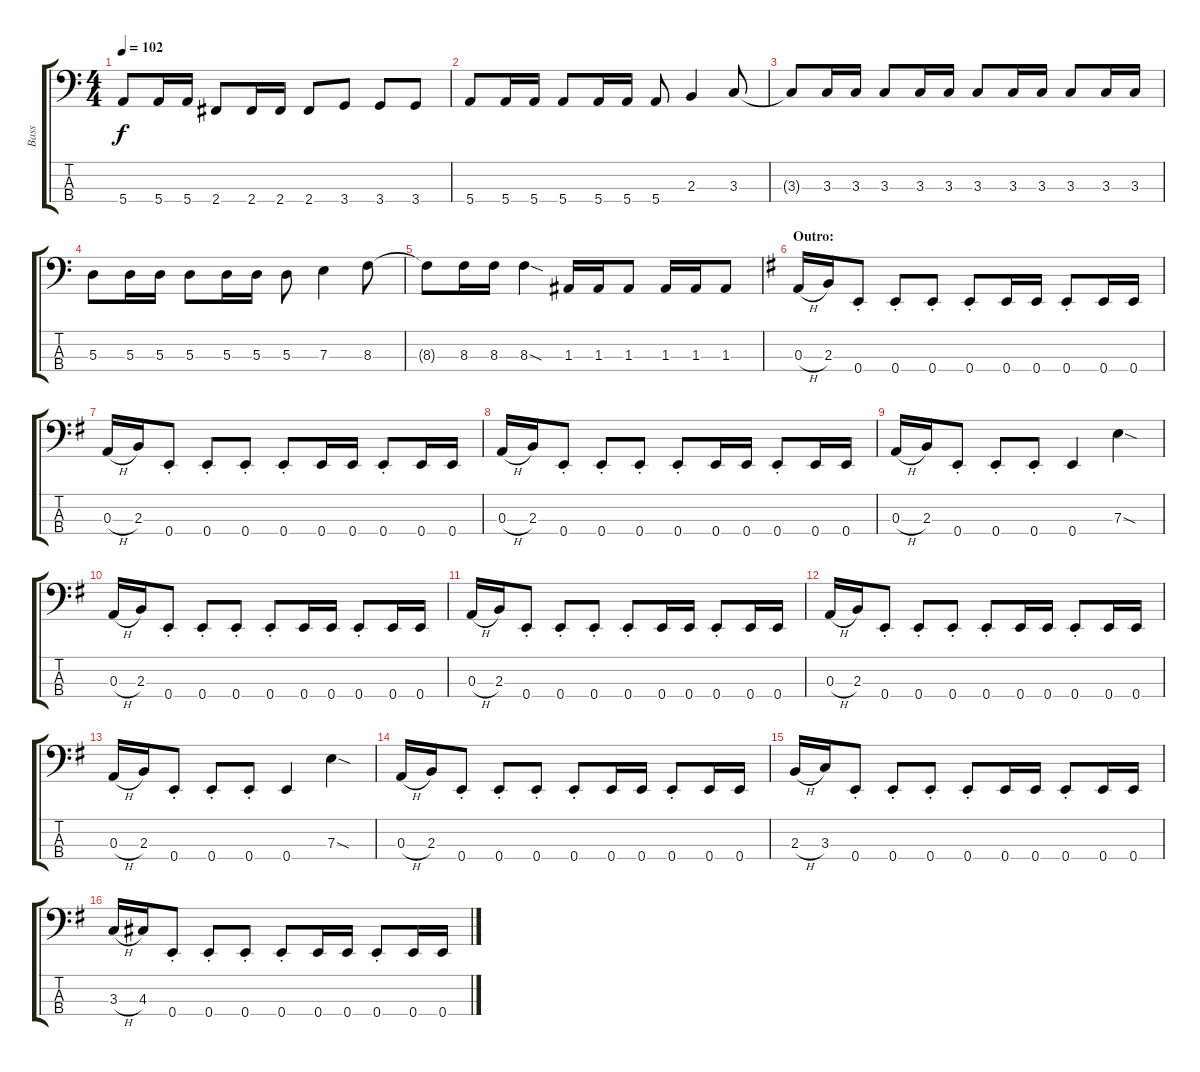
\track ("Bass" "Bass") {instrument electricbassfinger}
\staff {score tabs}
\tuning (G2 D2 A1 E1) {hide}
\ts (4 4)
\tempo 102
\clef f4
\ks c
5.4.8{dy f} 5.4.16 5.4.16 2.4.8 2.4.16 2.4.16 2.4.8 3.4.8 3.4.8 3.4.8 |
5.4.8 5.4.16 5.4.16 5.4.8 5.4.16 5.4.16 5.4.8 2.3.4 3.3.8 |
3.3{t}.8 3.3.16 3.3.16 3.3.8 3.3.16 3.3.16 3.3.8 3.3.16 3.3.16 3.3.8 3.3.16 3.3.16 |
5.3.8 5.3.16 5.3.16 5.3.8 5.3.16 5.3.16 5.3.8 7.3.4 8.3.8 |
8.3{t}.8 8.3.16 8.3.16 8.3{sod}.4 1.3.16 1.3.16 1.3.8 1.3.16 1.3.16 1.3.8 |
\section ("" "Outro:")
\ks g
0.3{h}.16 2.3.16 0.4{st}.8 0.4{st}.8 0.4{st}.8 0.4{st}.8 0.4.16 0.4.16 0.4{st}.8 0.4.16 0.4.16 |
0.3{h}.16 2.3.16 0.4{st}.8 0.4{st}.8 0.4{st}.8 0.4{st}.8 0.4.16 0.4.16 0.4{st}.8 0.4.16 0.4.16 |
0.3{h}.16 2.3.16 0.4{st}.8 0.4{st}.8 0.4{st}.8 0.4{st}.8 0.4.16 0.4.16 0.4{st}.8 0.4.16 0.4.16 |
0.3{h}.16 2.3.16 0.4{st}.8 0.4{st}.8 0.4{st}.8 0.4.4 7.3{sod}.4 |
0.3{h}.16 2.3.16 0.4{st}.8 0.4{st}.8 0.4{st}.8 0.4{st}.8 0.4.16 0.4.16 0.4{st}.8 0.4.16 0.4.16 |
0.3{h}.16 2.3.16 0.4{st}.8 0.4{st}.8 0.4{st}.8 0.4{st}.8 0.4.16 0.4.16 0.4{st}.8 0.4.16 0.4.16 |
0.3{h}.16 2.3.16 0.4{st}.8 0.4{st}.8 0.4{st}.8 0.4{st}.8 0.4.16 0.4.16 0.4{st}.8 0.4.16 0.4.16 |
0.3{h}.16 2.3.16 0.4{st}.8 0.4{st}.8 0.4{st}.8 0.4.4 7.3{sod}.4 |
0.3{h}.16 2.3.16 0.4{st}.8 0.4{st}.8 0.4{st}.8 0.4{st}.8 0.4.16 0.4.16 0.4{st}.8 0.4.16 0.4.16 |
2.3{h}.16 3.3.16 0.4{st}.8 0.4{st}.8 0.4{st}.8 0.4{st}.8 0.4.16 0.4.16 0.4{st}.8 0.4.16 0.4.16 |
3.3{h}.16 4.3.16 0.4{st}.8 0.4{st}.8 0.4{st}.8 0.4{st}.8 0.4.16 0.4.16 0.4{st}.8 0.4.16 0.4.16
